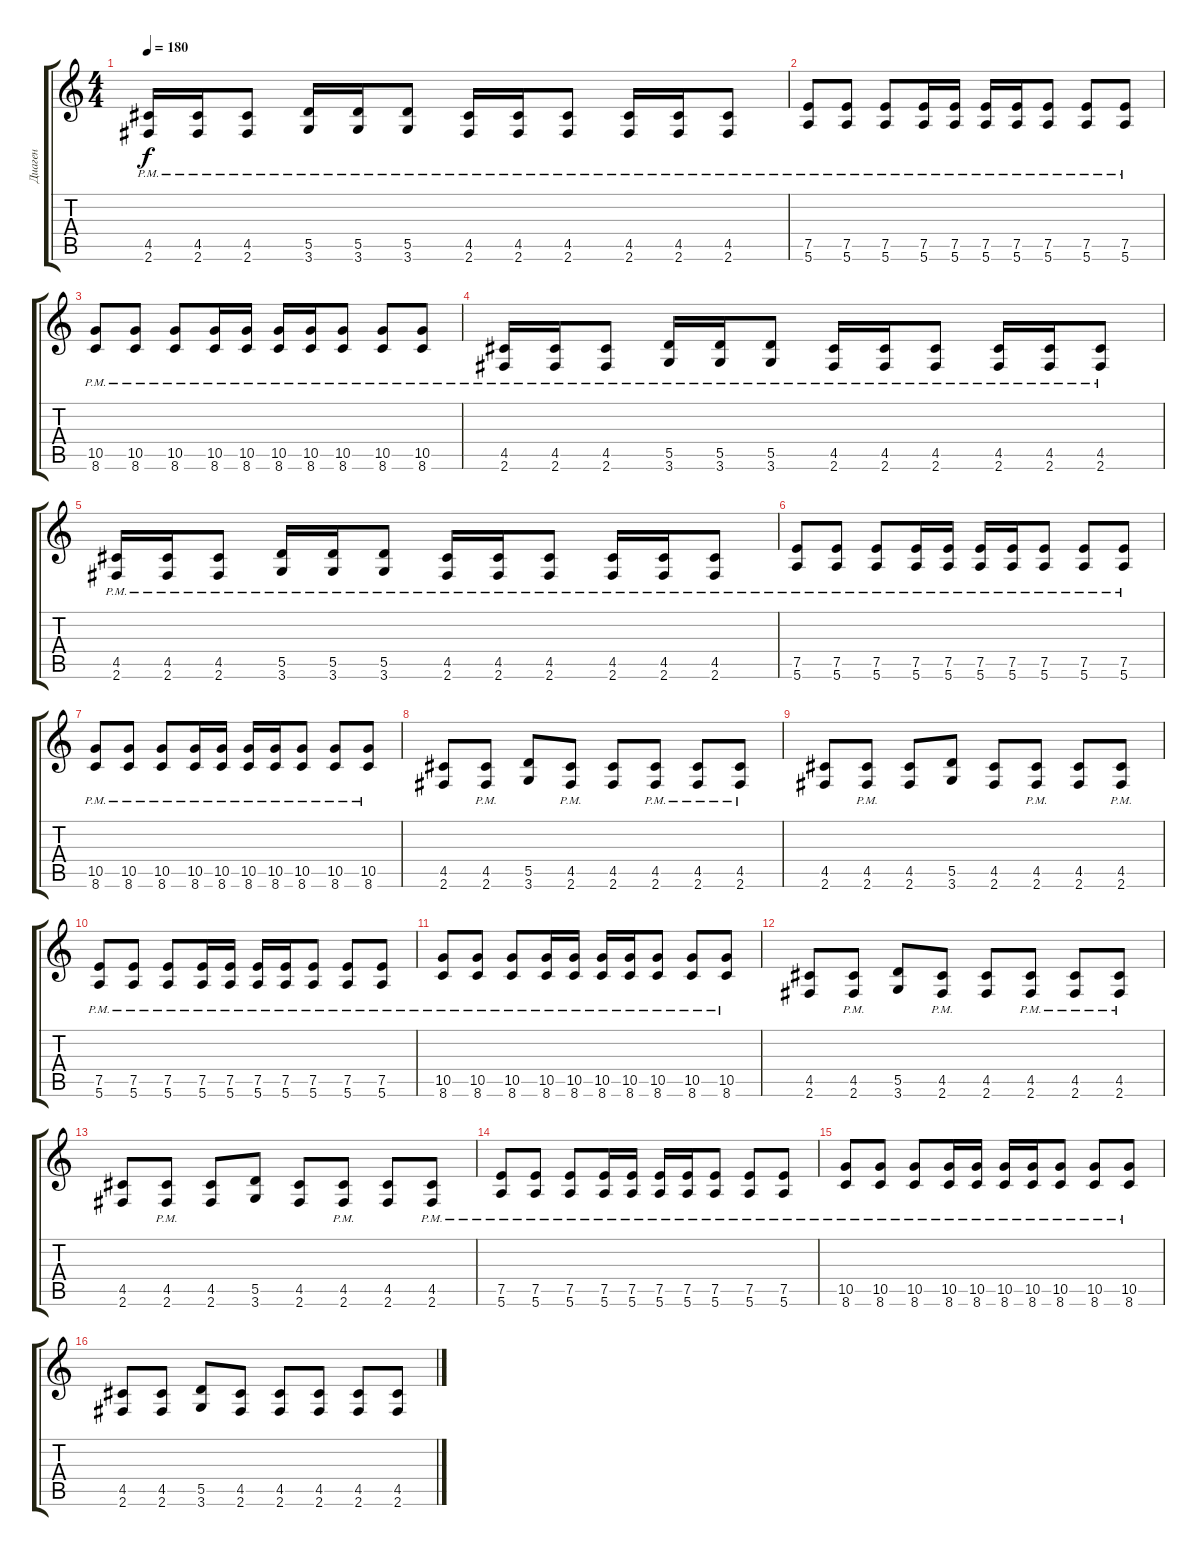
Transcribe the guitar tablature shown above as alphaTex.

\track ("Диаген" "Диаген") {instrument overdrivenguitar}
\staff {score tabs}
\tuning (E4 B3 G3 D3 A2 E2) {hide}
\ts (4 4)
\tempo 180
\clef g2
\ks c
(4.5{pm} 2.6{pm}).16{dy f} (4.5{pm} 2.6{pm}).16 (4.5{pm} 2.6{pm}).8 (5.5{pm} 3.6{pm}).16 (5.5{pm} 3.6{pm}).16 (5.5{pm} 3.6{pm}).8 (4.5{pm} 2.6{pm}).16 (4.5{pm} 2.6{pm}).16 (4.5{pm} 2.6{pm}).8 (4.5{pm} 2.6{pm}).16 (4.5{pm} 2.6{pm}).16 (4.5{pm} 2.6{pm}).8 |
(7.5{pm} 5.6{pm}).8 (7.5{pm} 5.6{pm}).8 (7.5{pm} 5.6{pm}).8 (7.5{pm} 5.6{pm}).16 (7.5{pm} 5.6{pm}).16 (7.5{pm} 5.6{pm}).16 (7.5{pm} 5.6{pm}).16 (7.5{pm} 5.6{pm}).8 (7.5{pm} 5.6{pm}).8 (7.5{pm} 5.6{pm}).8 |
(10.5{pm} 8.6{pm}).8 (10.5{pm} 8.6{pm}).8 (10.5{pm} 8.6{pm}).8 (10.5{pm} 8.6{pm}).16 (10.5{pm} 8.6{pm}).16 (10.5{pm} 8.6{pm}).16 (10.5{pm} 8.6{pm}).16 (10.5{pm} 8.6{pm}).8 (10.5{pm} 8.6{pm}).8 (10.5{pm} 8.6{pm}).8 |
(4.5{pm} 2.6{pm}).16 (4.5{pm} 2.6{pm}).16 (4.5{pm} 2.6{pm}).8 (5.5{pm} 3.6{pm}).16 (5.5{pm} 3.6{pm}).16 (5.5{pm} 3.6{pm}).8 (4.5{pm} 2.6{pm}).16 (4.5{pm} 2.6{pm}).16 (4.5{pm} 2.6{pm}).8 (4.5{pm} 2.6{pm}).16 (4.5{pm} 2.6{pm}).16 (4.5{pm} 2.6{pm}).8 |
(4.5{pm} 2.6{pm}).16 (4.5{pm} 2.6{pm}).16 (4.5{pm} 2.6{pm}).8 (5.5{pm} 3.6{pm}).16 (5.5{pm} 3.6{pm}).16 (5.5{pm} 3.6{pm}).8 (4.5{pm} 2.6{pm}).16 (4.5{pm} 2.6{pm}).16 (4.5{pm} 2.6{pm}).8 (4.5{pm} 2.6{pm}).16 (4.5{pm} 2.6{pm}).16 (4.5{pm} 2.6{pm}).8 |
(7.5{pm} 5.6{pm}).8 (7.5{pm} 5.6{pm}).8 (7.5{pm} 5.6{pm}).8 (7.5{pm} 5.6{pm}).16 (7.5{pm} 5.6{pm}).16 (7.5{pm} 5.6{pm}).16 (7.5{pm} 5.6{pm}).16 (7.5{pm} 5.6{pm}).8 (7.5{pm} 5.6{pm}).8 (7.5{pm} 5.6{pm}).8 |
(10.5{pm} 8.6{pm}).8 (10.5{pm} 8.6{pm}).8 (10.5{pm} 8.6{pm}).8 (10.5{pm} 8.6{pm}).16 (10.5{pm} 8.6{pm}).16 (10.5{pm} 8.6{pm}).16 (10.5{pm} 8.6{pm}).16 (10.5{pm} 8.6{pm}).8 (10.5{pm} 8.6{pm}).8 (10.5{pm} 8.6{pm}).8 |
(4.5 2.6).8 (4.5{pm} 2.6{pm}).8 (5.5 3.6).8 (4.5{pm} 2.6{pm}).8 (4.5 2.6).8 (4.5{pm} 2.6{pm}).8 (4.5{pm} 2.6{pm}).8 (4.5{pm} 2.6{pm}).8 |
(4.5 2.6).8 (4.5{pm} 2.6{pm}).8 (4.5 2.6).8 (5.5 3.6).8 (4.5 2.6).8 (4.5{pm} 2.6{pm}).8 (4.5 2.6).8 (4.5{pm} 2.6{pm}).8 |
(7.5{pm} 5.6{pm}).8 (7.5{pm} 5.6{pm}).8 (7.5{pm} 5.6{pm}).8 (7.5{pm} 5.6{pm}).16 (7.5{pm} 5.6{pm}).16 (7.5{pm} 5.6{pm}).16 (7.5{pm} 5.6{pm}).16 (7.5{pm} 5.6{pm}).8 (7.5{pm} 5.6{pm}).8 (7.5{pm} 5.6{pm}).8 |
(10.5{pm} 8.6{pm}).8 (10.5{pm} 8.6{pm}).8 (10.5{pm} 8.6{pm}).8 (10.5{pm} 8.6{pm}).16 (10.5{pm} 8.6{pm}).16 (10.5{pm} 8.6{pm}).16 (10.5{pm} 8.6{pm}).16 (10.5{pm} 8.6{pm}).8 (10.5{pm} 8.6{pm}).8 (10.5{pm} 8.6{pm}).8 |
(4.5 2.6).8 (4.5{pm} 2.6{pm}).8 (5.5 3.6).8 (4.5{pm} 2.6{pm}).8 (4.5 2.6).8 (4.5{pm} 2.6{pm}).8 (4.5{pm} 2.6{pm}).8 (4.5{pm} 2.6{pm}).8 |
(4.5 2.6).8 (4.5{pm} 2.6{pm}).8 (4.5 2.6).8 (5.5 3.6).8 (4.5 2.6).8 (4.5{pm} 2.6{pm}).8 (4.5 2.6).8 (4.5{pm} 2.6{pm}).8 |
(7.5{pm} 5.6{pm}).8 (7.5{pm} 5.6{pm}).8 (7.5{pm} 5.6{pm}).8 (7.5{pm} 5.6{pm}).16 (7.5{pm} 5.6{pm}).16 (7.5{pm} 5.6{pm}).16 (7.5{pm} 5.6{pm}).16 (7.5{pm} 5.6{pm}).8 (7.5{pm} 5.6{pm}).8 (7.5{pm} 5.6{pm}).8 |
(10.5{pm} 8.6{pm}).8 (10.5{pm} 8.6{pm}).8 (10.5{pm} 8.6{pm}).8 (10.5{pm} 8.6{pm}).16 (10.5{pm} 8.6{pm}).16 (10.5{pm} 8.6{pm}).16 (10.5{pm} 8.6{pm}).16 (10.5{pm} 8.6{pm}).8 (10.5{pm} 8.6{pm}).8 (10.5{pm} 8.6{pm}).8 |
(4.5 2.6).8 (4.5 2.6).8 (5.5 3.6).8 (4.5 2.6).8 (4.5 2.6).8 (4.5 2.6).8 (4.5 2.6).8 (4.5 2.6).8
